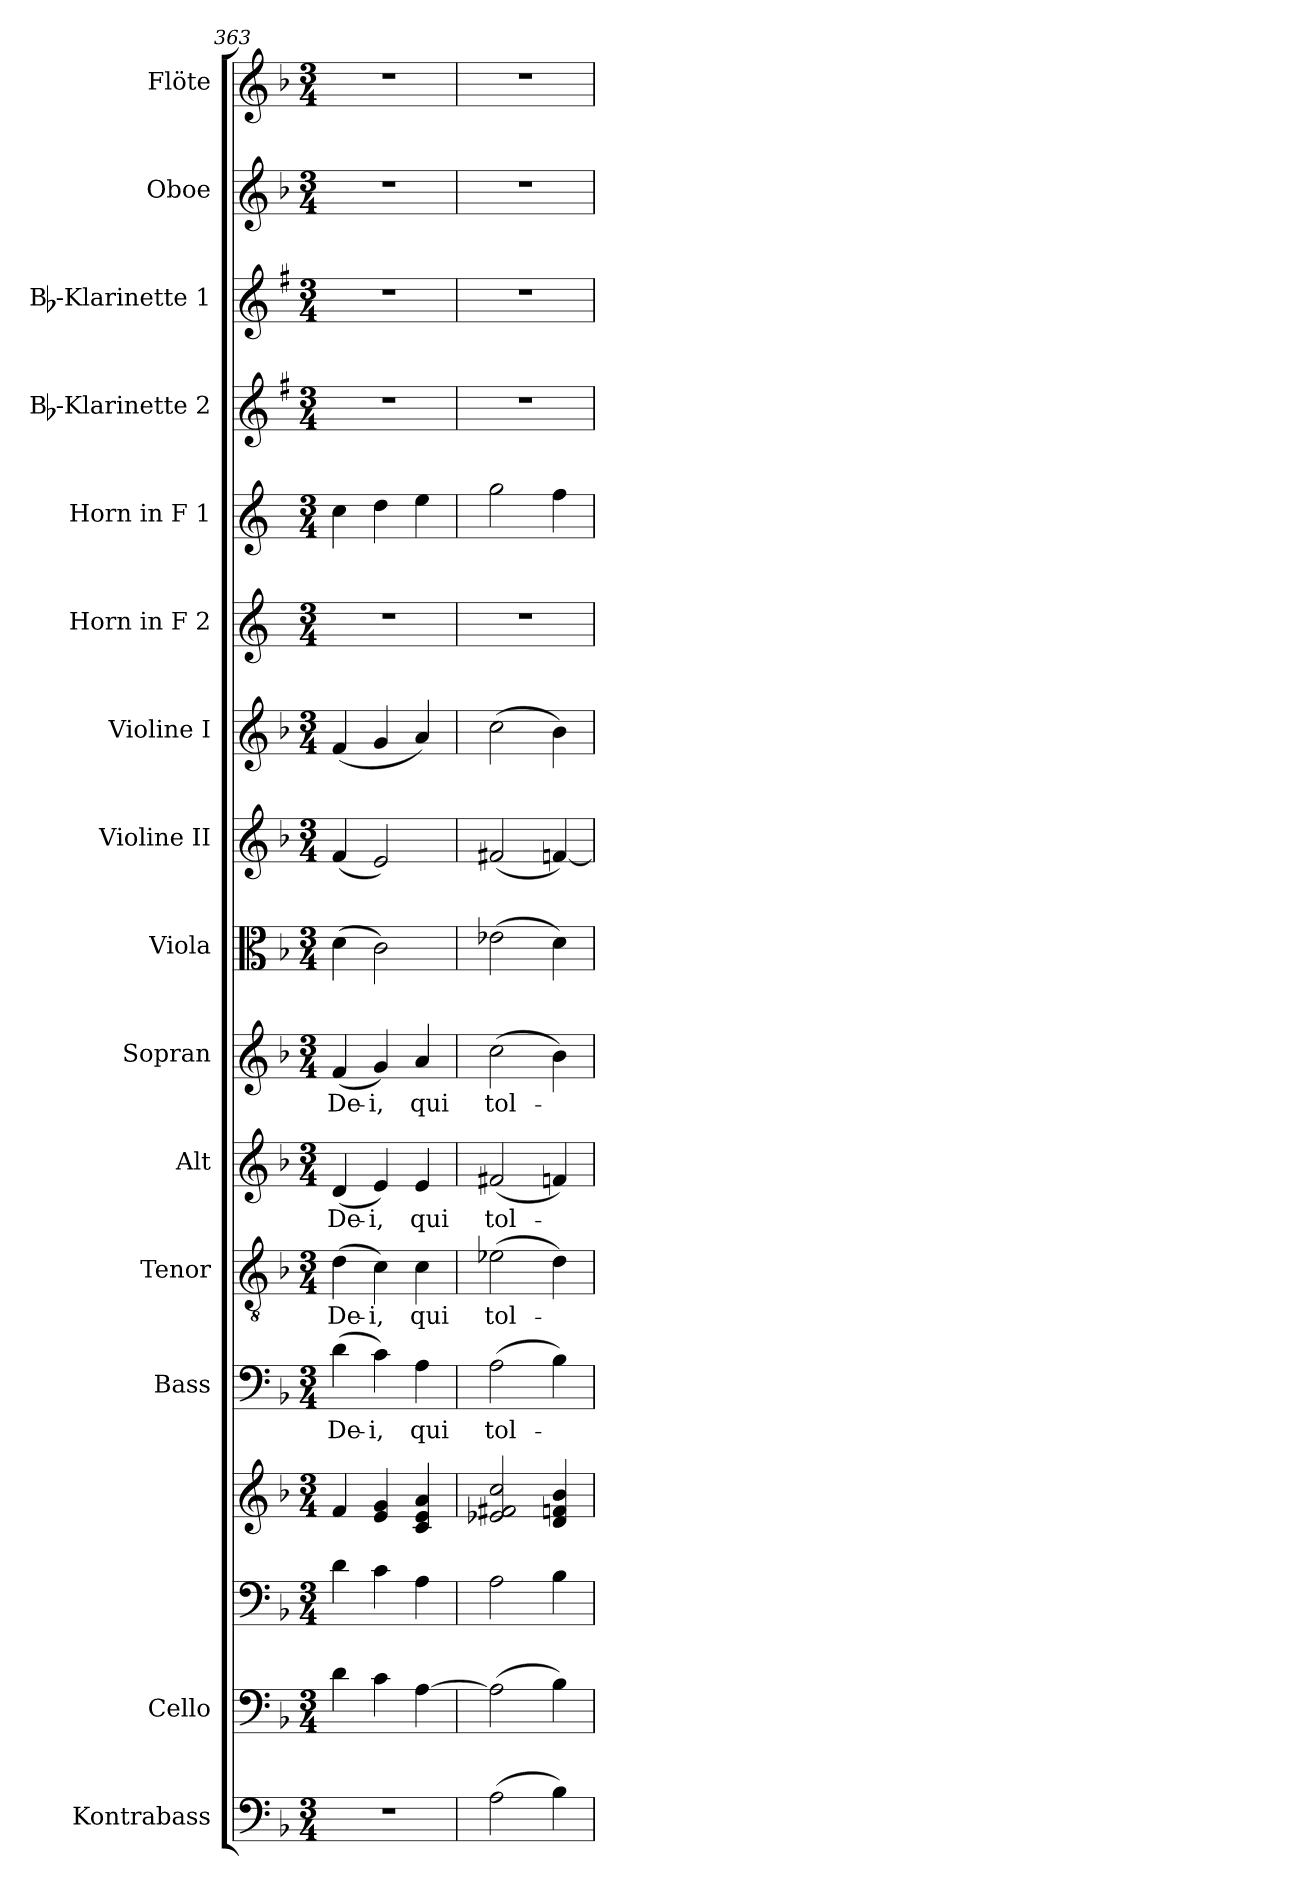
**kern	**kern	**kern	**kern	**kern	**text	**kern	**text	**kern	**text	**kern	**text	**kern	**kern	**kern	**kern	**kern	**kern	**kern	**kern	**kern
*part16	*part15	*part14	*part14	*part13	*part13	*part12	*part12	*part11	*part11	*part10	*part10	*part9	*part8	*part7	*part6	*part5	*part4	*part3	*part2	*part1
*staff17	*staff16	*staff15	*staff14	*staff13	*staff13	*staff12	*staff12	*staff11	*staff11	*staff10	*staff10	*staff9	*staff8	*staff7	*staff6	*staff5	*staff4	*staff3	*staff2	*staff1
*I"Kontrabass	*I"Cello	*	*	*I"Bass	*	*I"Tenor	*	*I"Alt	*	*I"Sopran	*	*I"Viola	*I"Violine II	*I"Violine I	*I"Horn in F 2	*I"Horn in F 1	*I"Bb-Klarinette 2	*I"Bb-Klarinette 1	*I"Oboe	*I"Flöte
*I'Kb.	*	*	*	*I'B.	*	*I'T.	*	*I'A.	*	*I'S.	*	*I'Vla.	*I'Vl. II	*I'Vl. I	*	*	*I'Bb Kl. 2	*I'Bb Kl. 1	*I'Ob.	*I'Fl.
*clefF4	*clefF4	*clefF4	*clefG2	*clefF4	*	*clefGv2	*	*clefG2	*	*clefG2	*	*clefC3	*clefG2	*clefG2	*clefG2	*clefG2	*clefG2	*clefG2	*clefG2	*clefG2
*ITrd7c12	*	*	*	*	*	*	*	*	*	*	*	*	*	*	*ITrd4c7	*ITrd4c7	*ITrd1c2	*ITrd1c2	*	*
*k[b-]	*k[b-]	*k[b-]	*k[b-]	*k[b-]	*	*k[b-]	*	*k[b-]	*	*k[b-]	*	*k[b-]	*k[b-]	*k[b-]	*k[b-]	*k[b-]	*k[b-]	*k[b-]	*k[b-]	*k[b-]
*F:	*F:	*F:	*F:	*F:	*	*F:	*	*F:	*	*F:	*	*F:	*F:	*F:	*F:	*F:	*F:	*F:	*F:	*F:
*M3/4	*M3/4	*M3/4	*M3/4	*M3/4	*	*M3/4	*	*M3/4	*	*M3/4	*	*M3/4	*M3/4	*M3/4	*M3/4	*M3/4	*M3/4	*M3/4	*M3/4	*M3/4
=363	=363	=363	=363	=363	=363	=363	=363	=363	=363	=363	=363	=363	=363	=363	=363	=363	=363	=363	=363	=363
!	!	!	!	!	!LO:LY:b	!	!LO:LY:b	!	!LO:LY:b	!	!LO:LY:b	!	!	!	!	!	!	!	!	!
2.r	4d\	4d\	4f/	(>4d\	De-	(>4d\	De-	(<4d/	De-	(<4f/	De-	(>4d\	(<4f/	(<4f/	2.r	4f\	2.r	2.r	2.r	2.r
!	!	!	!	!	!LO:LY:b	!	!LO:LY:b	!	!LO:LY:b	!	!LO:LY:b	!	!	!	!	!	!	!	!	!
.	4c\	4c\	4e/ 4g/	4c\)	-i,	4c\)	-i,	4e/)	-i,	4g/)	-i,	2c\)	2e/)	4g/	.	4g\	.	.	.	.
!	!	!	!	!	!LO:LY:b	!	!LO:LY:b	!	!LO:LY:b	!	!LO:LY:b	!	!	!	!	!	!	!	!	!
.	[4A\	4A\	4c/ 4e/ 4a/	4A\	qui	4c\	qui	4e/	qui	4a/	qui	.	.	4a/)	.	4a\	.	.	.	.
=364	=364	=364	=364	=364	=364	=364	=364	=364	=364	=364	=364	=364	=364	=364	=364	=364	=364	=364	=364	=364
!	!	!	!	!	!LO:LY:b	!	!LO:LY:b	!	!LO:LY:b	!	!LO:LY:b	!	!	!	!	!	!	!	!	!
(>2AA\	(>2A\]	2A\	2e-X/ 2f#X/ 2cc/	(>2A\	tol-	(>2e-X\	tol-	(<2f#X/	tol-	(>2cc\	tol-	(>2e-X\	(<2f#X/	(>2cc\	2.r	2cc\	2.r	2.r	2.r	2.r
4BB-\)	4B-\)	4B-\	4d/ 4fn/ 4b-/	4B-\)	.	4d\)	.	4fn/)	.	4b-\)	.	4d\)	[4fn/)	4b-\)	.	4b-\	.	.	.	.
=	=	=	=	=	=	=	=	=	=	=	=	=	=	=	=	=	=	=	=	=
*-	*-	*-	*-	*-	*-	*-	*-	*-	*-	*-	*-	*-	*-	*-	*-	*-	*-	*-	*-	*-
